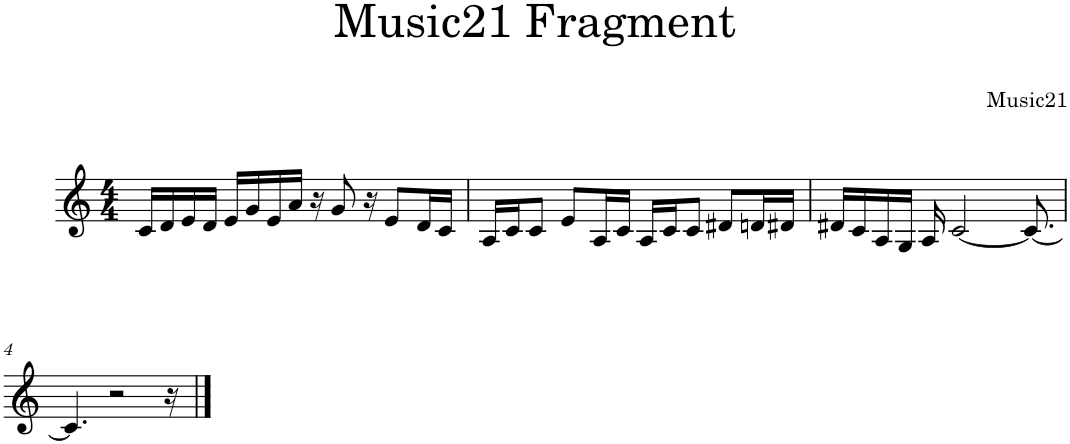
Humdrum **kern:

**kern
*part1
*staff1
*I"Piano
*I'Pno
*clefG2
*k[]
*M4/4
=1
16c/LL
16d/
16e/
16d/JJ
16e/LL
16g/
16e/
16a/JJ
16r
8g/
16r
8e/L
16d/L
16c/JJ
=2
16A/LL
16c/J
8c/J
8e/L
16A/L
16c/JJ
16A/LL
16c/J
8c/J
8d#X/L
16dn/L
16d#X/JJ
=3
16d#X/LL
16c/
16A/
16G/JJ
16A/
[2c/
8.c/_
!!LO:LB:g=z
=4
4.c/]
2r
16r
==
*-
